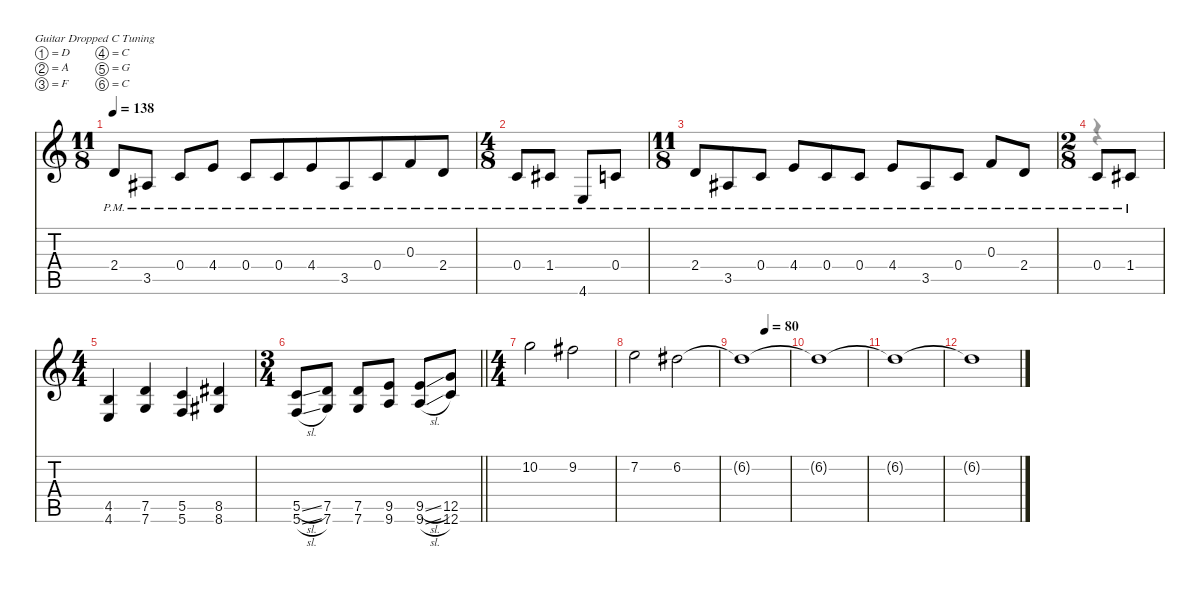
\defaultSystemsLayout 4
\hideDynamics
\bracketExtendMode nobrackets
\singleTrackTrackNamePolicy hidden
\multiTrackTrackNamePolicy hidden
\otherSystemsTrackNameOrientation horizontal
\track ("Right Guitar " "dist.guit.") {instrument distortionguitar}
\staff {score tabs}
\tuning (D4 A3 F3 C3 G2 C2)
\voice
\ts (11 8)
\beaming (8 2 2 7)
\tempo 138
\clef g2
\ks c
2.4{pm}.8{dy f beam Up} 3.5{pm acc #}.8{beam Up} 0.4{pm}.8{beam Up} 4.4{pm}.8{beam Up} 0.4{pm}.8{beam Up} 0.4{pm}.8{beam Up} 4.4{pm}.8{beam Up} 3.5{pm acc #}.8{beam Up} 0.4{pm}.8{beam Up} 0.3{pm}.8{beam Up} 2.4{pm}.8{beam Up} |
\ts (4 8)
\beaming (8 2 2)
0.4{pm}.8{beam Up} 1.4{pm acc #}.8{beam Up} 4.6{pm}.8{beam Up} 0.4{pm}.8{beam Up} |
\ts (11 8)
\beaming (8 3 3 3 2)
2.4{pm}.8{beam Up} 3.5{pm acc #}.8{beam Up} 0.4{pm}.8{beam Up} 4.4{pm}.8{beam Up} 0.4{pm}.8{beam Up} 0.4{pm}.8{beam Up} 4.4{pm}.8{beam Up} 3.5{pm acc #}.8{beam Up} 0.4{pm}.8{beam Up} 0.3{pm}.8{beam Up} 2.4{pm}.8{beam Up} |
\ts (2 8)
\beaming (8 2)
0.4{pm}.8{beam Up} 1.4{pm acc #}.8{beam Up} |
\ts (4 4)
\beaming (8 2 2 2 2)
(4.5 4.6).4{beam Up} (7.5 7.6).4{beam Up} (5.5 5.6).4{beam Up} (8.5{acc #} 8.6{acc #}).4{beam Up} |
\ts (3 4)
\beaming (8 2 2 2)
\barLineRight lightlight
(5.5{sl} 5.6{sl}).8{beam Up} (7.5 7.6).8{beam Up} (7.5 7.6).8{beam Up} (9.5 9.6).8{beam Up} (9.5{sl} 9.6{sl}).8{beam Up} (12.5 12.6).8{beam Up} |
\ts (4 4)
\beaming (8 2 2 2 2)
10.2.2{beam Down} 9.2{acc #}.2{beam Down} |
7.2.2{beam Down} 6.2{acc #}.2{beam Down} |
\tempo (80 0.5)
6.2{t acc #}.1{beam Down} |
6.2{t acc #}.1{beam Down} |
6.2{t acc #}.1{beam Down} |
6.2{t acc #}.1{beam Down}
\voice
\clef g2
\ottava regular
\simile none
\ks c
|
|
|
r.4{dy mf beam Down} |
|
\barLineRight lightlight
|
|
|
|
|
|
